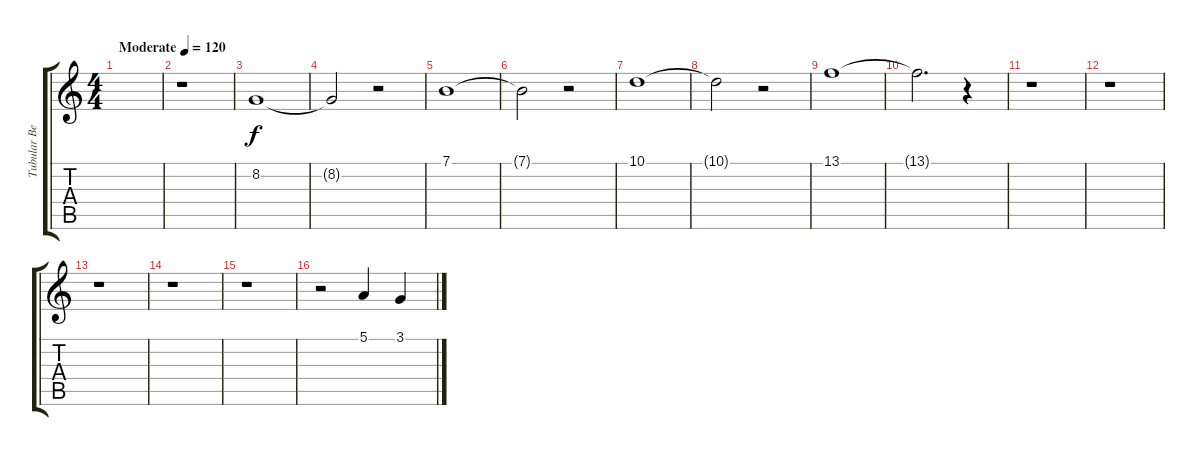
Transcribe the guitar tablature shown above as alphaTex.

\track ("Tubular Bells" "Tubular Be") {instrument tubularbells}
\staff {score tabs}
\tuning (E4 B3 G3 D3 A2 E2) {hide}
\ts (4 4)
\tempo (120 "Moderate")
\clef g2
\ks c
|
r.1 |
8.2.1 |
8.2{t}.2 r.2 |
7.1.1 |
7.1{t}.2 r.2 |
10.1.1 |
10.1{t}.2 r.2 |
13.1.1 |
13.1{t}.2{d} r.4 |
r.1 |
r.1 |
r.1 |
r.1 |
r.1 |
r.2 5.1.4 3.1.4
